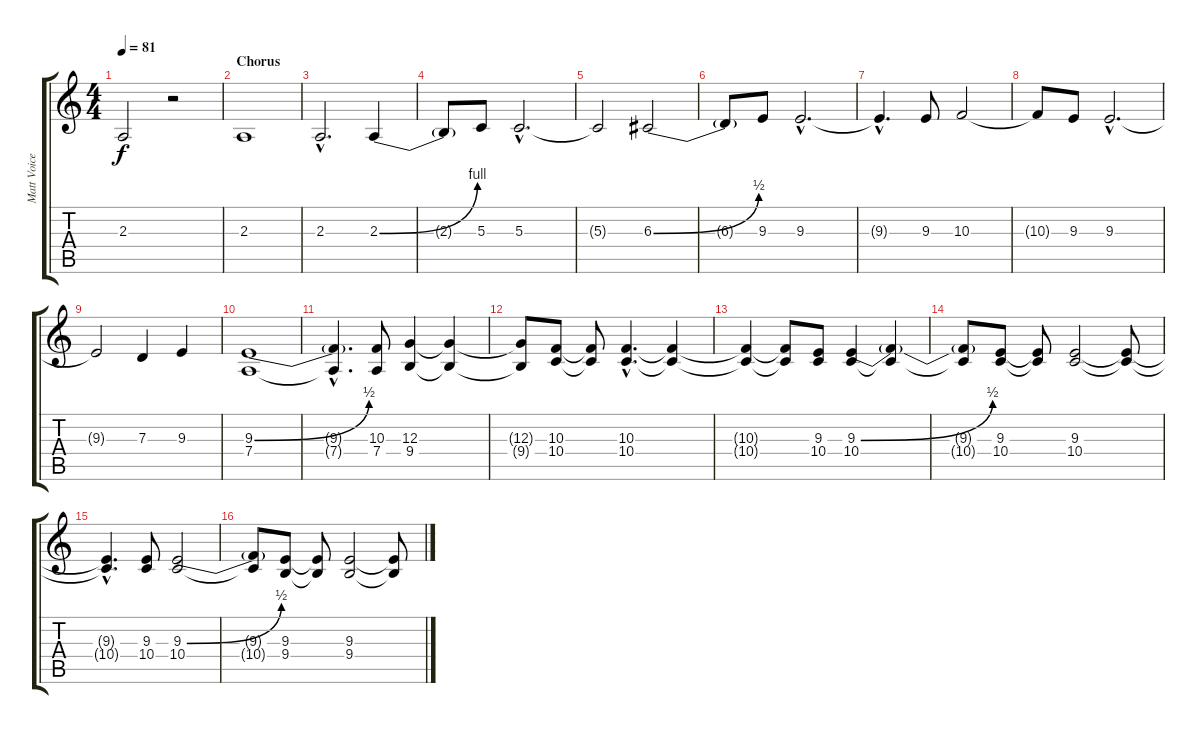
\track ("Matt Voice" "Matt Voice") {instrument lead2sawtooth}
\staff {score tabs}
\tuning (E4 B3 G3 D3 A2 E2) {hide}
\ts (4 4)
\tempo 81
\clef g2
\ks c
2.3{t}.2{dy f} r.2 |
\section ("" "Chorus")
2.3.1 |
2.3{hac}.2{d} 2.3{be (bend 0 0 60 4)}.4 |
2.3{t}.8 5.3.8 5.3{hac}.2{d} |
5.3{t}.2 6.3{be (bend 0 0 60 2)}.2 |
6.3{t}.8 9.3.8 9.3{hac}.2{d} |
9.3{hac t}.4{d} 9.3.8 10.3.2 |
10.3{t}.8 9.3.8 9.3{hac}.2{d} |
9.3{t}.2 7.3.4 9.3.4 |
(9.3{be (bend 0 0 60 2)} 7.4).1 |
(9.3{hac t} 7.4{hac t}).4{d} (10.3 7.4).8 (12.3 9.4).4 (12.3{t} 9.4{t}).4 |
(12.3{t} 9.4{t}).8 (10.3 10.4).8 (10.3{t} 10.4{t}).8 (10.3{hac} 10.4{hac}).4{d} (10.3{t} 10.4{t}).4 |
(10.3{t} 10.4{t}).4 (10.3{t} 10.4{t}).8 (9.3 10.4).8 (9.3{be (bend 0 0 60 2)} 10.4).4 (9.3{t} 10.4{t}).4 |
(9.3{t} 10.4{t}).8 (9.3 10.4).8 (9.3{t} 10.4{t}).8 (9.3 10.4).2 (9.3{t} 10.4{t}).8 |
(9.3{hac t} 10.4{hac t}).4{d} (9.3 10.4).8 (9.3{be (bend 0 0 60 2)} 10.4).2 |
(9.3{t} 10.4{t}).8 (9.3 9.4).8 (9.3{t} 9.4{t}).8 (9.3 9.4).2 (9.3{t} 9.4{t}).8
